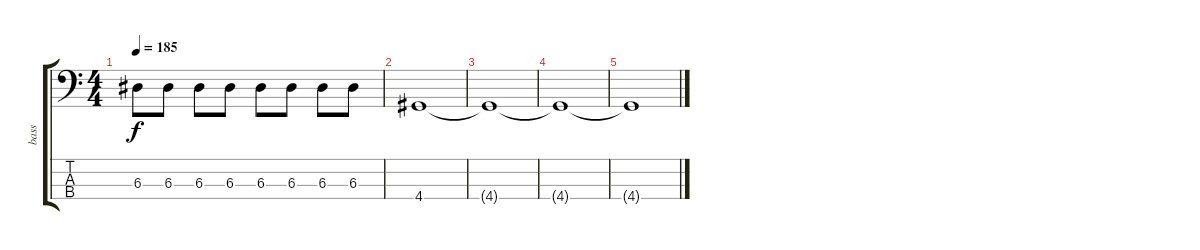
\track ("bass " "bass ") {instrument electricbasspick}
\staff {score tabs}
\tuning (G2 D2 A1 E1) {hide}
\ts (4 4)
\tempo 185
\clef f4
\ks c
6.3.8{dy f} 6.3.8 6.3.8 6.3.8 6.3.8 6.3.8 6.3.8 6.3.8 |
4.4.1{volume 3} |
4.4{t}.1 |
4.4{t}.1 |
4.4{t}.1
